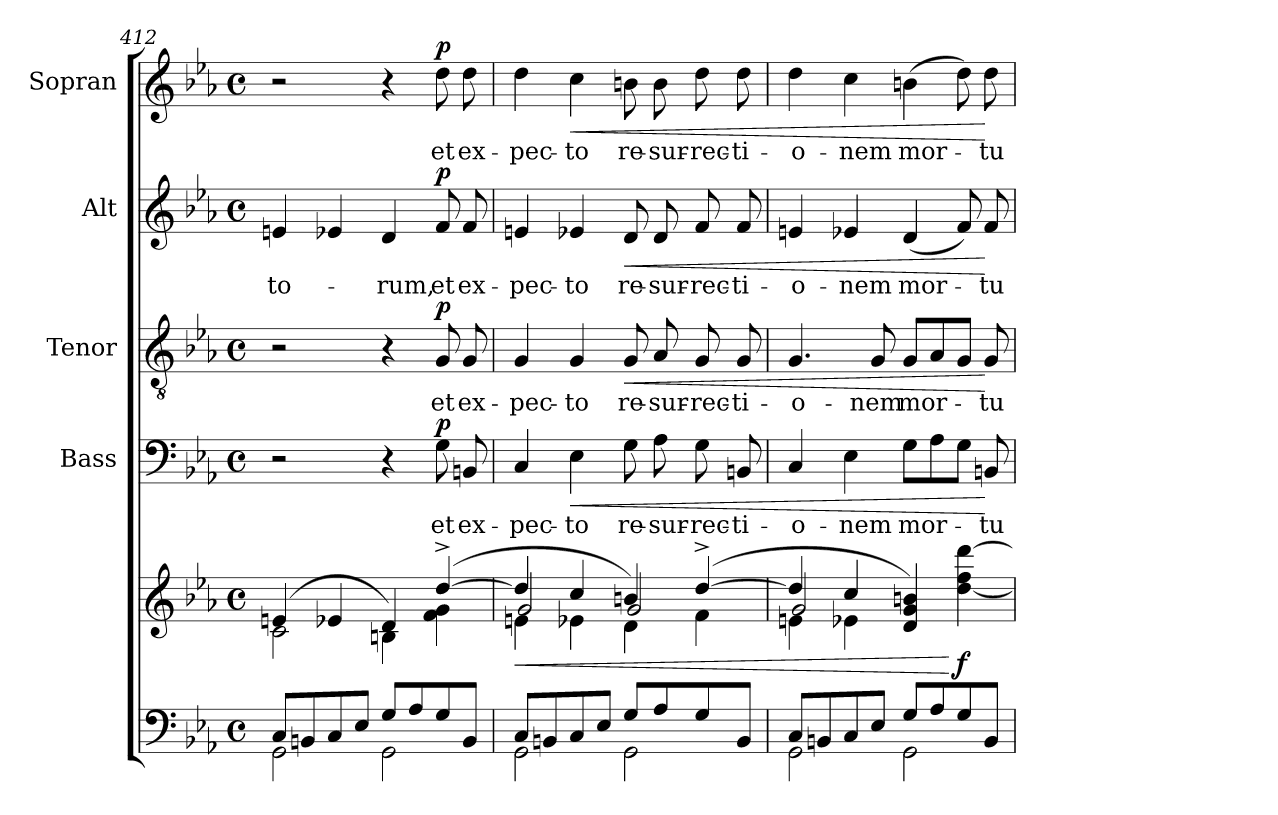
**kern	**kern	**dynam	**kern	**text	**dynam	**kern	**text	**dynam	**kern	**text	**dynam	**kern	**text	**dynam
*part5	*part5	*part5	*part4	*part4	*part4	*part3	*part3	*part3	*part2	*part2	*part2	*part1	*part1	*part1
*staff6	*staff5	*staff5/6	*staff4	*staff4	*staff4	*staff3	*staff3	*staff3	*staff2	*staff2	*staff2	*staff1	*staff1	*staff1
*	*	*	*I"Bass	*	*	*I"Tenor	*	*	*I"Alt	*	*	*I"Sopran	*	*
*	*	*	*I'B.	*	*	*I'T.	*	*	*I'A.	*	*	*I'S.	*	*
*clefF4	*clefG2	*	*clefF4	*	*	*clefGv2	*	*	*clefG2	*	*	*clefG2	*	*
*k[b-e-a-]	*k[b-e-a-]	*	*k[b-e-a-]	*	*	*k[b-e-a-]	*	*	*k[b-e-a-]	*	*	*k[b-e-a-]	*	*
*E-:	*E-:	*	*E-:	*	*	*E-:	*	*	*E-:	*	*	*E-:	*	*
*M4/4	*M4/4	*	*M4/4	*	*	*M4/4	*	*	*M4/4	*	*	*M4/4	*	*
*met(c)	*met(c)	*	*met(c)	*	*	*met(c)	*	*	*met(c)	*	*	*met(c)	*	*
=412	=412	=412	=412	=412	=412	=412	=412	=412	=412	=412	=412	=412	=412	=412
*^	*^	*	*	*	*	*	*	*	*	*	*	*	*	*
!	!	!	!	!	!	!	!	!	!	!	!	!LO:LY:b	!	!	!	!
8C/L	2GG\	(4en/	2c\	.	2r	.	.	2r	.	.	4en/	-to-	.	2r	.	.
8BBn/	.	.	.	.	.	.	.	.	.	.	.	.	.	.	.	.
8C/	.	4e-X/	.	.	.	.	.	.	.	.	4e-X/	.	.	.	.	.
8E-/J	.	.	.	.	.	.	.	.	.	.	.	.	.	.	.	.
!	!	!	!	!	!	!	!	!	!	!	!	!LO:LY:b	!	!	!	!
8G/L	2GG\	4d/)	4Bn\	.	4r	.	.	4r	.	.	4d/	-rum,	.	4r	.	.
8A-/	.	.	.	.	.	.	.	.	.	.	.	.	.	.	.	.
!	!	!	!	!	!	!LO:LY:b	!LO:DY:a	!	!LO:LY:b	!LO:DY:a	!	!LO:LY:b	!LO:DY:a	!	!LO:LY:b	!LO:DY:a
8G/	.	([>4dd^>/	4f\ 4g\	.	8G\	et	p	8G/	et	p	8f/	et	p	8dd\	et	p
!	!	!	!	!	!	!LO:LY:b	!	!	!LO:LY:b	!	!	!LO:LY:b	!	!	!LO:LY:b	!
8BB/J	.	.	.	.	8BBn/	ex-	.	8G/	ex-	.	8f/	ex-	.	8dd\	ex-	.
*	*	*v	*v	*	*	*	*	*	*	*	*	*	*	*	*	*
!!LO:LB:g=z
=413	=413	=413	=413	=413	=413	=413	=413	=413	=413	=413	=413	=413	=413	=413	=413
!	!	!	!LO:HP:b	!	!LO:LY:b	!	!	!LO:LY:b	!	!	!LO:LY:b	!	!	!LO:LY:b	!
*	*	*^	*	*	*	*	*	*	*	*	*	*	*	*	*
*	*	*	*^	*	*	*	*	*	*	*	*	*	*	*	*	*
8C/L	2GG\	4dd/]	4en\	2g/	<	4C/	-pec-	.	4G/	-pec-	.	4en/	-pec-	.	4dd\	-pec-	.
8BBn/	.	.	.	.	.	.	.	.	.	.	.	.	.	.	.	.	.
!	!	!	!	!	!	!	!LO:LY:b	!LO:HP:b	!	!LO:LY:b	!	!	!LO:LY:b	!	!	!LO:LY:b	!LO:HP:b
8C/	.	4cc/	4e-X\	.	.	4E-\	-to	<	4G/	-to	.	4e-X/	-to	.	4cc\	-to	<
8E-/J	.	.	.	.	.	.	.	.	.	.	.	.	.	.	.	.	.
!	!	!	!	!	!	!	!LO:LY:b	!	!	!LO:LY:b	!LO:HP:b	!	!LO:LY:b	!LO:HP:b	!	!LO:LY:b	!
8G/L	2GG\	4bn/)	4d\	2g/	.	8G\	re-	.	8G/	re-	<	8d/	re-	<	8bn\	re-	.
!	!	!	!	!	!	!	!LO:LY:b	!	!	!LO:LY:b	!	!	!LO:LY:b	!	!	!LO:LY:b	!
8A-/	.	.	.	.	.	8A-\	-sur-	.	8A-/	-sur-	.	8d/	-sur-	.	8b\	-sur-	.
!	!	!	!	!	!	!	!LO:LY:b	!	!	!LO:LY:b	!	!	!LO:LY:b	!	!	!LO:LY:b	!
8G/	.	([>4dd^>/	4f\	.	.	8G\	-rec-	.	8G/	-rec-	.	8f/	-rec-	.	8dd\	-rec-	.
!	!	!	!	!	!	!	!LO:LY:b	!	!	!LO:LY:b	!	!	!LO:LY:b	!	!	!LO:LY:b	!
8BB/J	.	.	.	.	.	8BBn/	-ti-	.	8G/	-ti-	.	8f/	-ti-	.	8dd\	-ti-	.
=414	=414	=414	=414	=414	=414	=414	=414	=414	=414	=414	=414	=414	=414	=414	=414	=414	=414
!	!	!	!	!	!	!	!LO:LY:b	!	!	!LO:LY:b	!	!	!LO:LY:b	!	!	!LO:LY:b	!
8C/L	2GG\	4dd/]	4en\	2g/	.	4C/	-o-	.	4.G/	-o-	.	4en/	-o-	.	4dd\	-o-	.
8BBn/	.	.	.	.	.	.	.	.	.	.	.	.	.	.	.	.	.
!	!	!	!	!	!	!	!LO:LY:b	!	!	!	!	!	!LO:LY:b	!	!	!LO:LY:b	!
8C/	.	4cc/	4e-X\	.	.	4E-\	-nem	.	.	.	.	4e-X/	-nem	.	4cc\	-nem	.
!	!	!	!	!	!	!	!	!	!	!LO:LY:b	!	!	!	!	!	!	!
8E-/J	.	.	.	.	.	.	.	.	8G/	-nem	.	.	.	.	.	.	.
!	!	!	!	!	!	!	!LO:LY:b	!	!	!LO:LY:b	!	!	!LO:LY:b	!	!	!LO:LY:b	!
8G/L	2GG\	4d/ 4g/ 4bn/)	2ryy	2ryy	.	8G\L	mor-	.	8G/L	mor-	.	(<4d/	mor-	.	(>4bn\	mor-	.
8A-/	.	.	.	.	.	8A-\	.	.	8A-/	.	.	.	.	.	.	.	.
!	!	!	!	!	!LO:DY:n=1:b	!	!	!	!	!	!	!	!	!	!	!	!
8G/	.	[<4dd\ 4ff\ [>4ddd\	.	.	[ f	8G\J	.	.	8G/J	.	.	8f/)	.	.	8dd\)	.	.
!	!	!	!	!	!	!	!LO:LY:b	!	!	!LO:LY:b	!	!	!LO:LY:b	!	!	!LO:LY:b	!
8BB/J	.	.	.	.	.	8BBn/	-tu-	[	8G/	-tu-	[	8f/	-tu-	[	8dd\	-tu-	[
*v	*v	*	*	*	*	*	*	*	*	*	*	*	*	*	*	*	*
*	*v	*v	*v	*	*	*	*	*	*	*	*	*	*	*	*	*
=	=	=	=	=	=	=	=	=	=	=	=	=	=	=
*-	*-	*-	*-	*-	*-	*-	*-	*-	*-	*-	*-	*-	*-	*-
